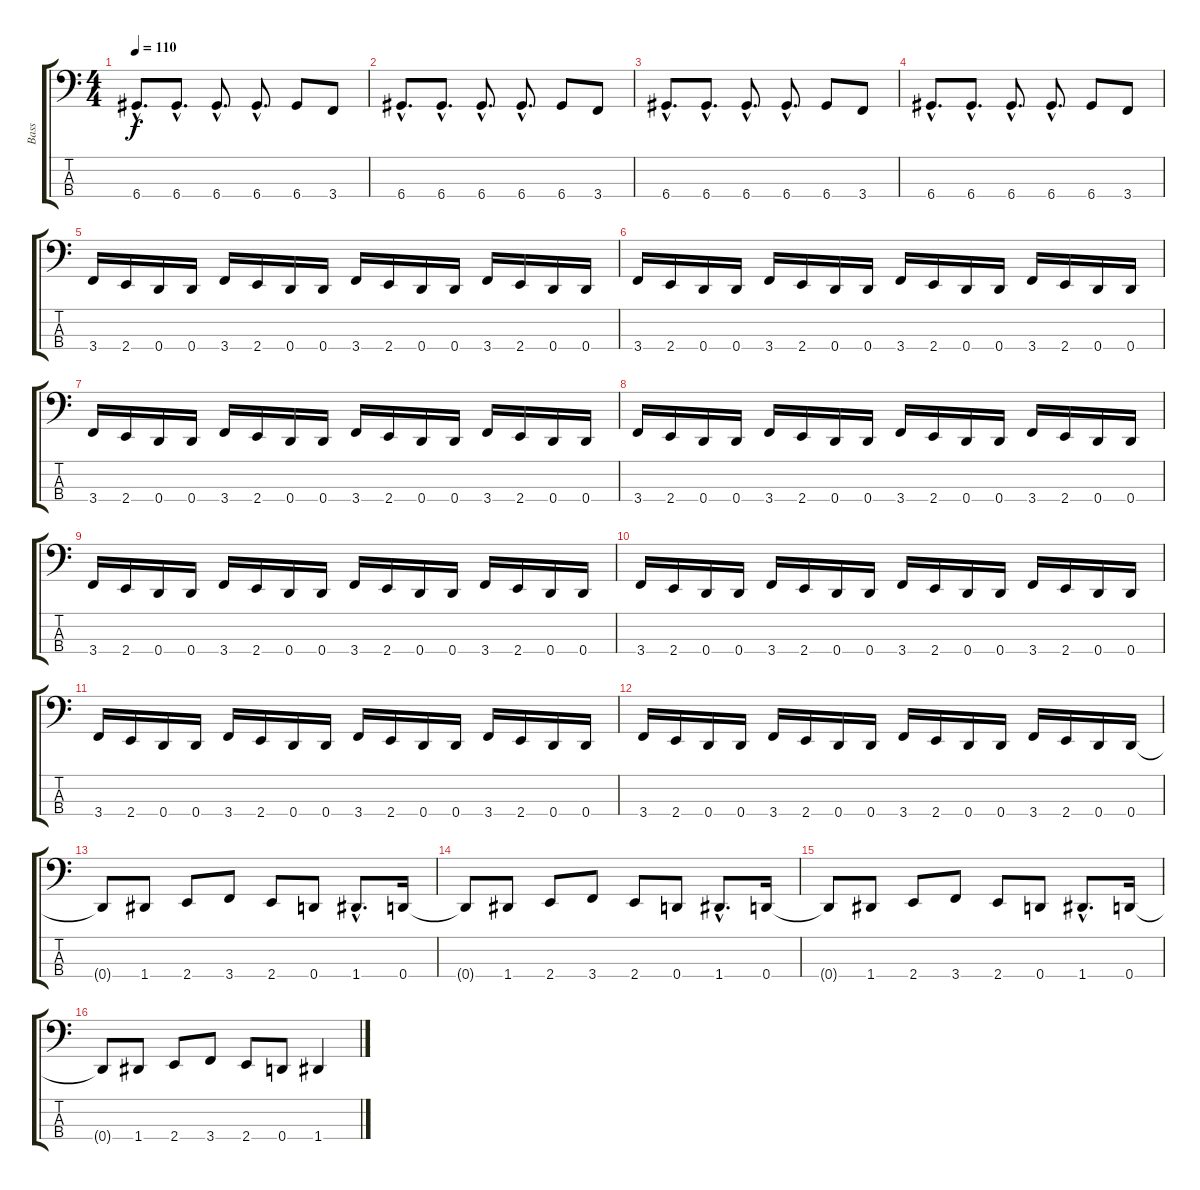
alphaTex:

\track ("Bass" "Bass") {instrument electricbasspick}
\staff {score tabs}
\tuning (G2 D2 A1 D1) {hide}
\ts (4 4)
\tempo 110
\clef f4
\ks c
6.4{hac}.8{d dy f instrument electricbasspick} 6.4{hac}.8{d} 6.4{hac}.8{d} 6.4{hac}.8{d} 6.4.8 3.4.8 |
6.4{hac}.8{d} 6.4{hac}.8{d} 6.4{hac}.8{d} 6.4{hac}.8{d} 6.4.8 3.4.8 |
6.4{hac}.8{d} 6.4{hac}.8{d} 6.4{hac}.8{d} 6.4{hac}.8{d} 6.4.8 3.4.8 |
6.4{hac}.8{d} 6.4{hac}.8{d} 6.4{hac}.8{d} 6.4{hac}.8{d} 6.4.8 3.4.8 |
3.4.16 2.4.16 0.4.16 0.4.16 3.4.16 2.4.16 0.4.16 0.4.16 3.4.16 2.4.16 0.4.16 0.4.16 3.4.16 2.4.16 0.4.16 0.4.16 |
3.4.16 2.4.16 0.4.16 0.4.16 3.4.16 2.4.16 0.4.16 0.4.16 3.4.16 2.4.16 0.4.16 0.4.16 3.4.16 2.4.16 0.4.16 0.4.16 |
3.4.16 2.4.16 0.4.16 0.4.16 3.4.16 2.4.16 0.4.16 0.4.16 3.4.16 2.4.16 0.4.16 0.4.16 3.4.16 2.4.16 0.4.16 0.4.16 |
3.4.16 2.4.16 0.4.16 0.4.16 3.4.16 2.4.16 0.4.16 0.4.16 3.4.16 2.4.16 0.4.16 0.4.16 3.4.16 2.4.16 0.4.16 0.4.16 |
3.4.16 2.4.16 0.4.16 0.4.16 3.4.16 2.4.16 0.4.16 0.4.16 3.4.16 2.4.16 0.4.16 0.4.16 3.4.16 2.4.16 0.4.16 0.4.16 |
3.4.16 2.4.16 0.4.16 0.4.16 3.4.16 2.4.16 0.4.16 0.4.16 3.4.16 2.4.16 0.4.16 0.4.16 3.4.16 2.4.16 0.4.16 0.4.16 |
3.4.16 2.4.16 0.4.16 0.4.16 3.4.16 2.4.16 0.4.16 0.4.16 3.4.16 2.4.16 0.4.16 0.4.16 3.4.16 2.4.16 0.4.16 0.4.16 |
3.4.16 2.4.16 0.4.16 0.4.16 3.4.16 2.4.16 0.4.16 0.4.16 3.4.16 2.4.16 0.4.16 0.4.16 3.4.16 2.4.16 0.4.16 0.4.16 |
0.4{t}.8 1.4.8 2.4.8 3.4.8 2.4.8 0.4.8 1.4{hac}.8{d} 0.4.16 |
0.4{t}.8 1.4.8 2.4.8 3.4.8 2.4.8 0.4.8 1.4{hac}.8{d} 0.4.16 |
0.4{t}.8 1.4.8 2.4.8 3.4.8 2.4.8 0.4.8 1.4{hac}.8{d} 0.4.16 |
0.4{t}.8 1.4.8 2.4.8 3.4.8 2.4.8 0.4.8 1.4.4
